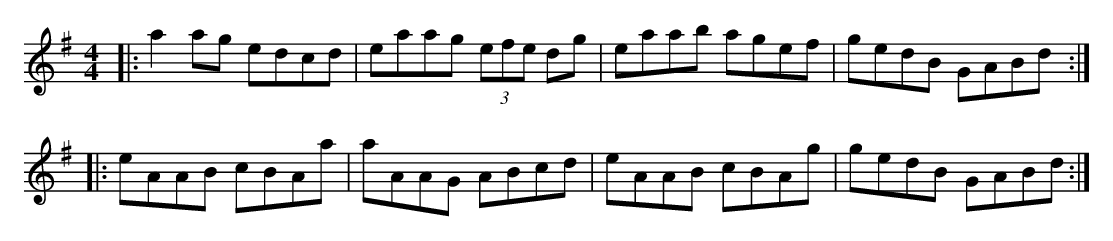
X:1
M:4/4
K:Ador
|:a2ag edcd|eaag (3efe dg|eaab agef|gedB GABd:|
|:eAAB cBAa|aAAG ABcd|eAAB cBAg|gedB GABd:|
